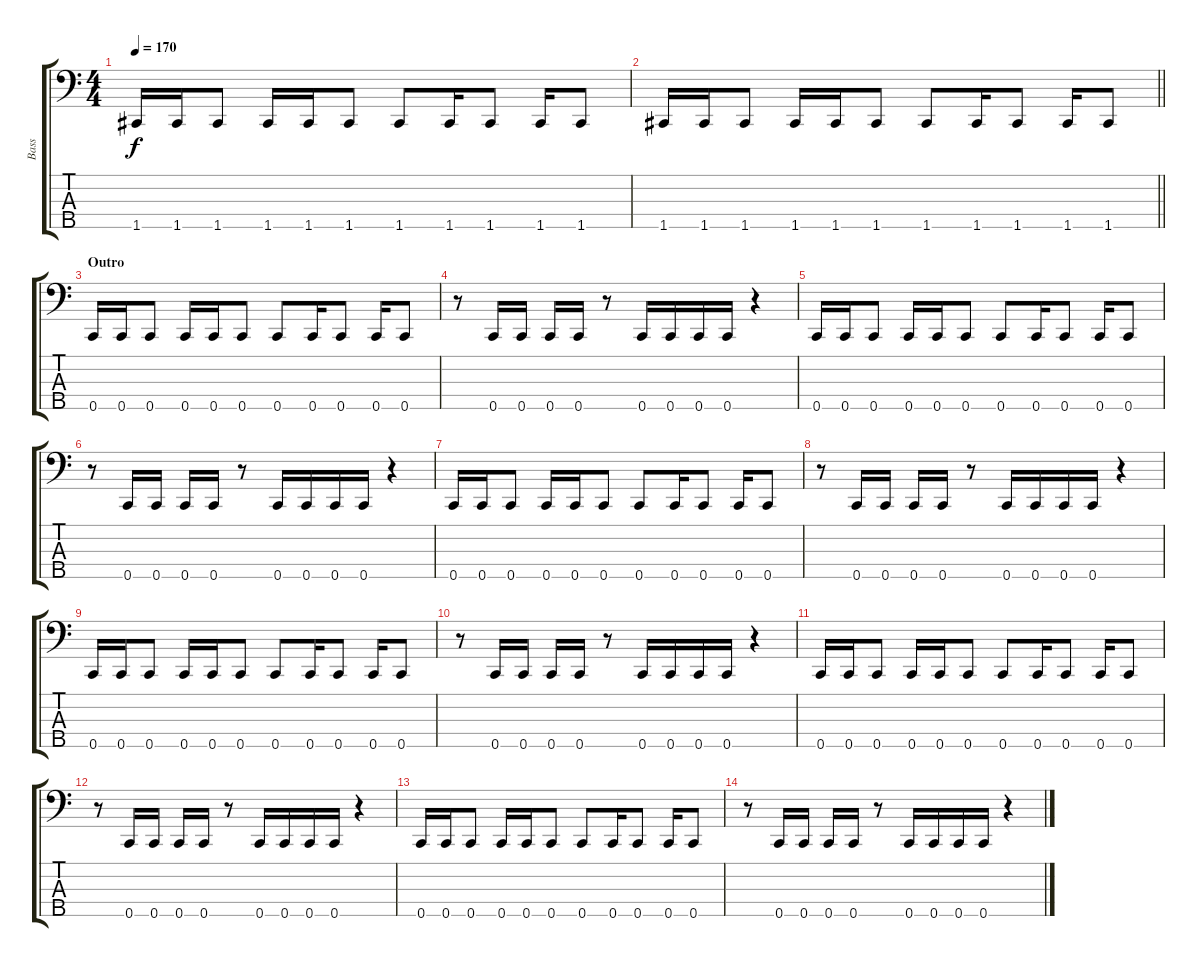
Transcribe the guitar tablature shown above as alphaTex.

\track ("Bass" "Bass") {instrument electricbasspick}
\staff {score tabs}
\tuning (Bb2 F2 C2 G1 C1) {hide}
\ts (4 4)
\tempo 170
\clef f4
\ks c
1.5.16{dy f} 1.5.16 1.5.8 1.5.16 1.5.16 1.5.8 1.5.8 1.5.16 1.5.8 1.5.16 1.5.8 |
\barLineRight lightlight
1.5.16 1.5.16 1.5.8 1.5.16 1.5.16 1.5.8 1.5.8 1.5.16 1.5.8 1.5.16 1.5.8 |
\section ("" "Outro")
0.5.16 0.5.16 0.5.8 0.5.16 0.5.16 0.5.8 0.5.8 0.5.16 0.5.8 0.5.16 0.5.8 |
r.8 0.5.16 0.5.16 0.5.16 0.5.16 r.8 0.5.16 0.5.16 0.5.16 0.5.16 r.4 |
0.5.16 0.5.16 0.5.8 0.5.16 0.5.16 0.5.8 0.5.8 0.5.16 0.5.8 0.5.16 0.5.8 |
r.8 0.5.16 0.5.16 0.5.16 0.5.16 r.8 0.5.16 0.5.16 0.5.16 0.5.16 r.4 |
0.5.16 0.5.16 0.5.8 0.5.16 0.5.16 0.5.8 0.5.8 0.5.16 0.5.8 0.5.16 0.5.8 |
r.8 0.5.16 0.5.16 0.5.16 0.5.16 r.8 0.5.16 0.5.16 0.5.16 0.5.16 r.4 |
0.5.16 0.5.16 0.5.8 0.5.16 0.5.16 0.5.8 0.5.8 0.5.16 0.5.8 0.5.16 0.5.8 |
r.8 0.5.16 0.5.16 0.5.16 0.5.16 r.8 0.5.16 0.5.16 0.5.16 0.5.16 r.4 |
0.5.16 0.5.16 0.5.8 0.5.16 0.5.16 0.5.8 0.5.8 0.5.16 0.5.8 0.5.16 0.5.8 |
r.8 0.5.16 0.5.16 0.5.16 0.5.16 r.8 0.5.16 0.5.16 0.5.16 0.5.16 r.4 |
0.5.16 0.5.16 0.5.8 0.5.16 0.5.16 0.5.8 0.5.8 0.5.16 0.5.8 0.5.16 0.5.8 |
r.8 0.5.16 0.5.16 0.5.16 0.5.16 r.8 0.5.16 0.5.16 0.5.16 0.5.16 r.4
